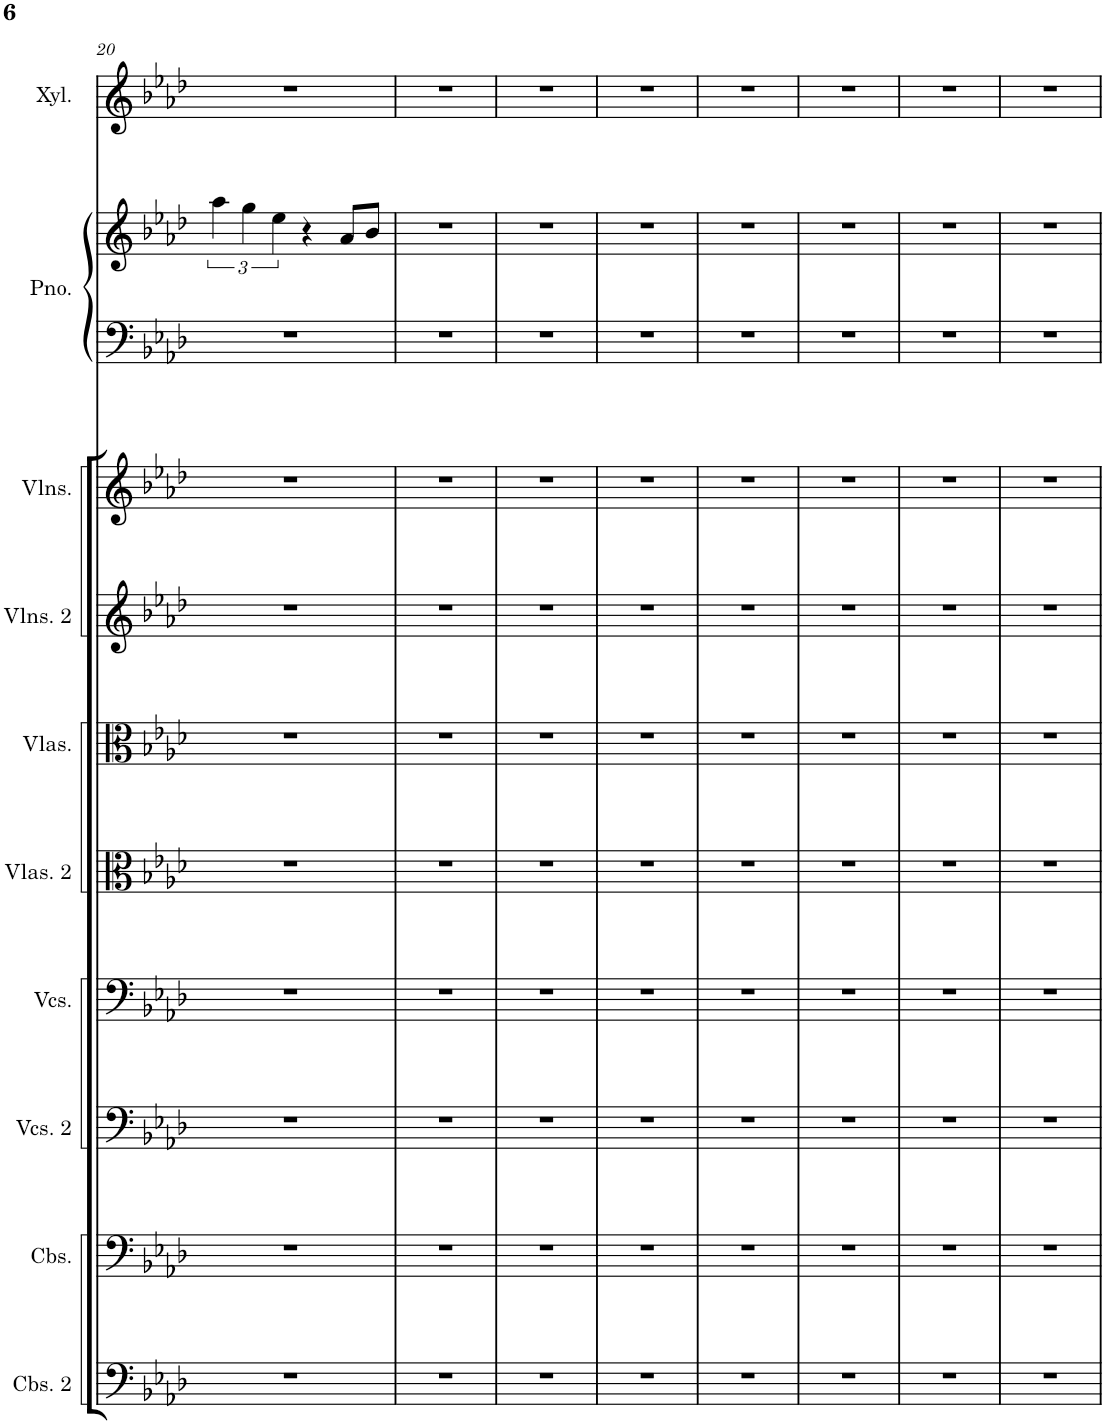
**kern	**kern	**kern	**kern	**kern	**kern	**kern	**kern	**kern	**kern	**kern
*part10	*part9	*part8	*part7	*part6	*part5	*part4	*part3	*part2	*part2	*part1
*staff11	*staff10	*staff9	*staff8	*staff7	*staff6	*staff5	*staff4	*staff3	*staff2	*staff1
*I"Contrabasses 2	*I"Contrabasses	*I"Violoncellos 2	*I"Violoncellos	*I"Violas 2	*I"Violas	*I"Violins 2	*I"Violins	*I"Piano	*	*I"Xylophone
*I'Cbs. 2	*I'Cbs.	*I'Vcs. 2	*I'Vcs.	*I'Vlas. 2	*I'Vlas.	*I'Vlns. 2	*I'Vlns.	*I'Pno.	*	*I'Xyl.
!!LO:PB:g=z
*clefF4	*clefF4	*clefF4	*clefF4	*clefC3	*clefC3	*clefG2	*clefG2	*clefF4	*clefG2	*clefG2
*Trd7c12	*Trd7c12	*	*	*	*	*	*	*	*	*Trd-7c-12
*k[b-e-a-d-]	*k[b-e-a-d-]	*k[b-e-a-d-]	*k[b-e-a-d-]	*k[b-e-a-d-]	*k[b-e-a-d-]	*k[b-e-a-d-]	*k[b-e-a-d-]	*k[b-e-a-d-]	*k[b-e-a-d-]	*k[b-e-a-d-]
*M4/4	*M4/4	*M4/4	*M4/4	*M4/4	*M4/4	*M4/4	*M4/4	*M4/4	*M4/4	*M4/4
=20	=20	=20	=20	=20	=20	=20	=20	=20	=20	=20
1r	1r	1r	1r	1r	1r	1r	1r	1r	6aa-\	1r
.	.	.	.	.	.	.	.	.	6gg\	.
.	.	.	.	.	.	.	.	.	6ee-\	.
.	.	.	.	.	.	.	.	.	4r	.
.	.	.	.	.	.	.	.	.	8a-/L	.
.	.	.	.	.	.	.	.	.	8b-/J	.
=21	=21	=21	=21	=21	=21	=21	=21	=21	=21	=21
1r	1r	1r	1r	1r	1r	1r	1r	1r	1r	1r
=22	=22	=22	=22	=22	=22	=22	=22	=22	=22	=22
1r	1r	1r	1r	1r	1r	1r	1r	1r	1r	1r
=23	=23	=23	=23	=23	=23	=23	=23	=23	=23	=23
1r	1r	1r	1r	1r	1r	1r	1r	1r	1r	1r
=24	=24	=24	=24	=24	=24	=24	=24	=24	=24	=24
1r	1r	1r	1r	1r	1r	1r	1r	1r	1r	1r
=25	=25	=25	=25	=25	=25	=25	=25	=25	=25	=25
1r	1r	1r	1r	1r	1r	1r	1r	1r	1r	1r
=26	=26	=26	=26	=26	=26	=26	=26	=26	=26	=26
1r	1r	1r	1r	1r	1r	1r	1r	1r	1r	1r
=27	=27	=27	=27	=27	=27	=27	=27	=27	=27	=27
1r	1r	1r	1r	1r	1r	1r	1r	1r	1r	1r
=	=	=	=	=	=	=	=	=	=	=
*-	*-	*-	*-	*-	*-	*-	*-	*-	*-	*-
